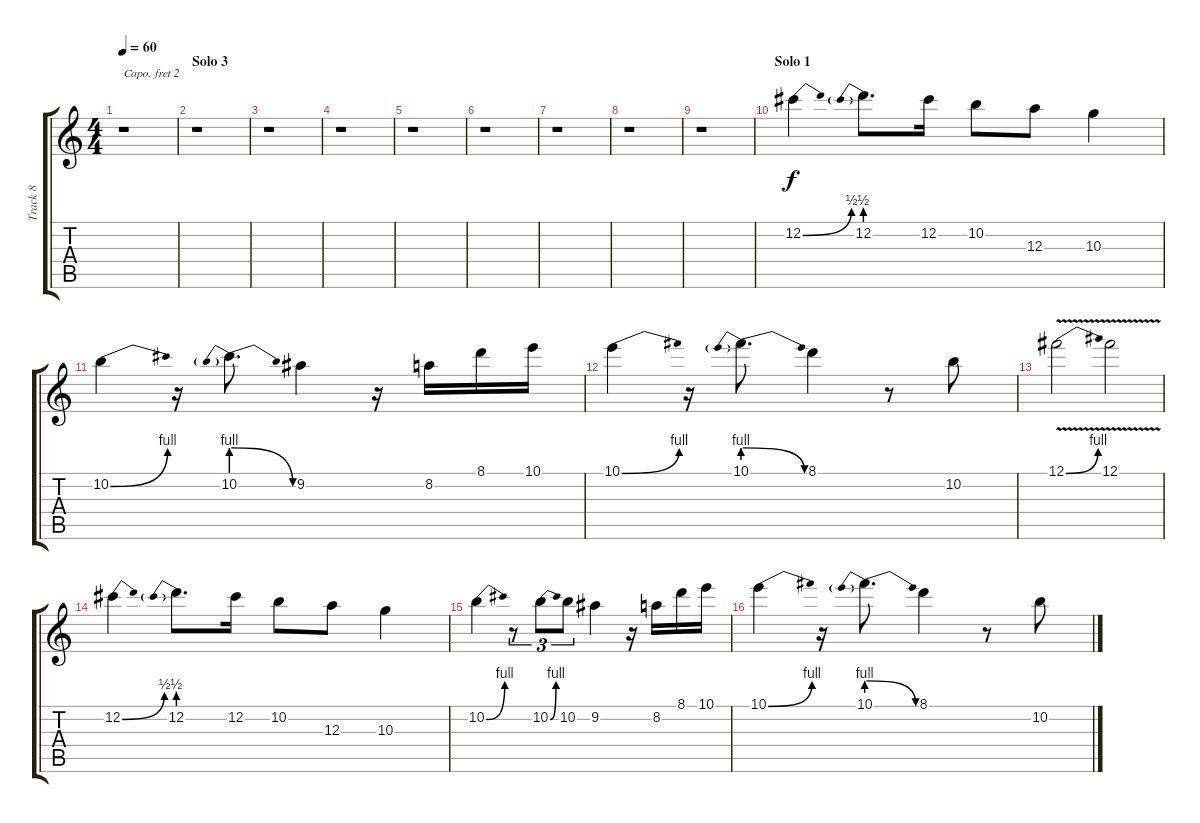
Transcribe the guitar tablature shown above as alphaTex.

\track ("Track 8" "Track 8") {instrument distortionguitar}
\staff {score tabs}
\capo 2
\tuning (E4 B3 G3 D3 A2 E2) {hide}
\ts (4 4)
\tempo 60
\clef g2
\ks c
r.1{dy f} |
\section ("" "Solo 3")
r.1 |
r.1 |
r.1 |
r.1 |
r.1 |
r.1 |
r.1 |
r.1 |
\section ("" "Solo 1")
12.2{be (bend 0 0 60 2)}.4 12.2{be (prebend 0 2 60 2)}.8{d} 12.2.16 10.2.8 12.3.8 10.3.4 |
10.2{be (bend 0 0 60 4)}.4 r.16 10.2{be (prebendrelease 0 4 60 0)}.8{d} 9.2.4 r.16 8.2.16 8.1.16 10.1.16 |
10.1{be (bend 0 0 60 4)}.4 r.16 10.1{be (prebendrelease 0 4 60 0)}.8{d} 8.1.4 r.8 10.2.8 |
12.1{be (bend 0 0 60 4) v}.2 12.1{v}.2 |
12.2{be (bend 0 0 60 2)}.4 12.2{be (prebend 0 2 60 2)}.8{d} 12.2.16 10.2.8 12.3.8 10.3.4 |
10.2{be (bend 0 0 60 4)}.4 r.8{tu (3 2)} 10.2{be (bend 0 0 60 4)}.8{tu (3 2)} 10.2.8{tu (3 2)} 9.2.4 r.16 8.2.16 8.1.16 10.1.16 |
10.1{be (bend 0 0 60 4)}.4 r.16 10.1{be (prebendrelease 0 4 60 0)}.8{d} 8.1.4 r.8 10.2.8
